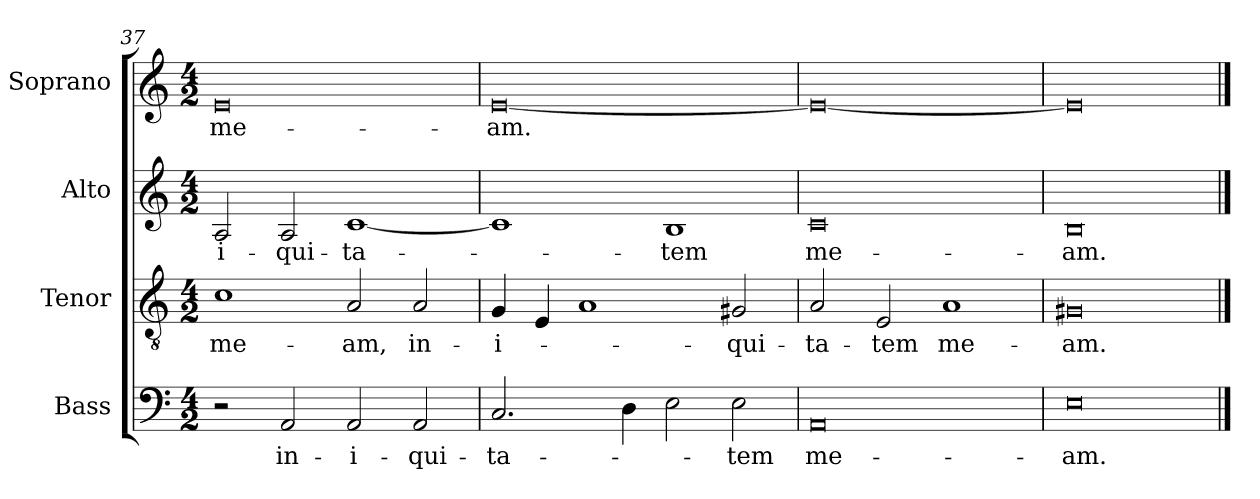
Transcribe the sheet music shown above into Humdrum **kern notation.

**kern	**text	**kern	**text	**kern	**text	**kern	**text
*part4	*part4	*part3	*part3	*part2	*part2	*part1	*part1
*staff4	*staff4	*staff3	*staff3	*staff2	*staff2	*staff1	*staff1
*I"Bass	*	*I"Tenor	*	*I"Alto	*	*I"Soprano	*
*I'B.	*	*I'T.	*	*I'A.	*	*I'S.	*
*clefF4	*	*clefGv2	*	*clefG2	*	*clefG2	*
*	*	*ITrd7c12	*	*	*	*	*
*k[]	*	*k[]	*	*k[]	*	*k[]	*
*C:	*	*C:	*	*C:	*	*C:	*
*M4/2	*	*M4/2	*	*M4/2	*	*M4/2	*
=37	=37	=37	=37	=37	=37	=37	=37
!	!	!	!LO:LY:b:color=#000000	!	!	!	!
!	!	!	!	!	!LO:LY:b:color=#000000	!	!
!	!	!	!	!	!	!	!LO:LY:b:color=#000000
2r	.	1Ci	me-	2Ai/	-i-	0ei	me-
!	!LO:LY:b:color=#000000	!	!	!	!	!	!
!	!	!	!	!	!LO:LY:b:color=#000000	!	!
2AAi/	in-	.	.	2Ai/	-qui-	.	.
!	!LO:LY:b:color=#000000	!	!	!	!	!	!
!	!	!	!LO:LY:b:color=#000000	!	!	!	!
!	!	!	!	!	!LO:LY:b:color=#000000	!	!
2AAi/	-i-	2AAi/	-am,	[1ci	-ta-	.	.
!	!LO:LY:b:color=#000000	!	!	!	!	!	!
!	!	!	!LO:LY:b:color=#000000	!	!	!	!
2AAi/	-qui-	2AAi/	in-	.	.	.	.
=38	=38	=38	=38	=38	=38	=38	=38
!	!LO:LY:b:color=#000000	!	!	!	!	!	!
!	!	!	!LO:LY:b:color=#000000	!	!	!	!
!	!	!	!	!	!	!	!LO:LY:b:color=#000000
2.Ci/	-ta-	4GGi/	-i-	1ci]	.	[0ei	-am.
.	.	4EEi/	.	.	.	.	.
.	.	1AAi	.	.	.	.	.
4Di\	.	.	.	.	.	.	.
!	!	!	!	!	!LO:LY:b:color=#000000	!	!
2Ei\	.	.	.	1Bi	-tem	.	.
!	!LO:LY:b:color=#000000	!	!	!	!	!	!
!	!	!	!LO:LY:b:color=#000000	!	!	!	!
2Ei\	-tem	2GG#Xi/	-qui-	.	.	.	.
=39	=39	=39	=39	=39	=39	=39	=39
!	!LO:LY:b:color=#000000	!	!	!	!	!	!
!	!	!	!LO:LY:b:color=#000000	!	!	!	!
!	!	!	!	!	!LO:LY:b:color=#000000	!	!
0AAi	me-	2AAi/	-ta-	0ci	me-	0ei_	.
!	!	!	!LO:LY:b:color=#000000	!	!	!	!
.	.	2EEi/	-tem	.	.	.	.
!	!	!	!LO:LY:b:color=#000000	!	!	!	!
.	.	1AAi	me-	.	.	.	.
=40	=40	=40	=40	=40	=40	=40	=40
!	!LO:LY:b:color=#000000	!	!	!	!	!	!
!	!	!	!LO:LY:b:color=#000000	!	!	!	!
!	!	!	!	!	!LO:LY:b:color=#000000	!	!
0Ei	-am.	0GG#Xi	-am.	0Bi	-am.	0ei]	.
==	==	==	==	==	==	==	==
*-	*-	*-	*-	*-	*-	*-	*-
